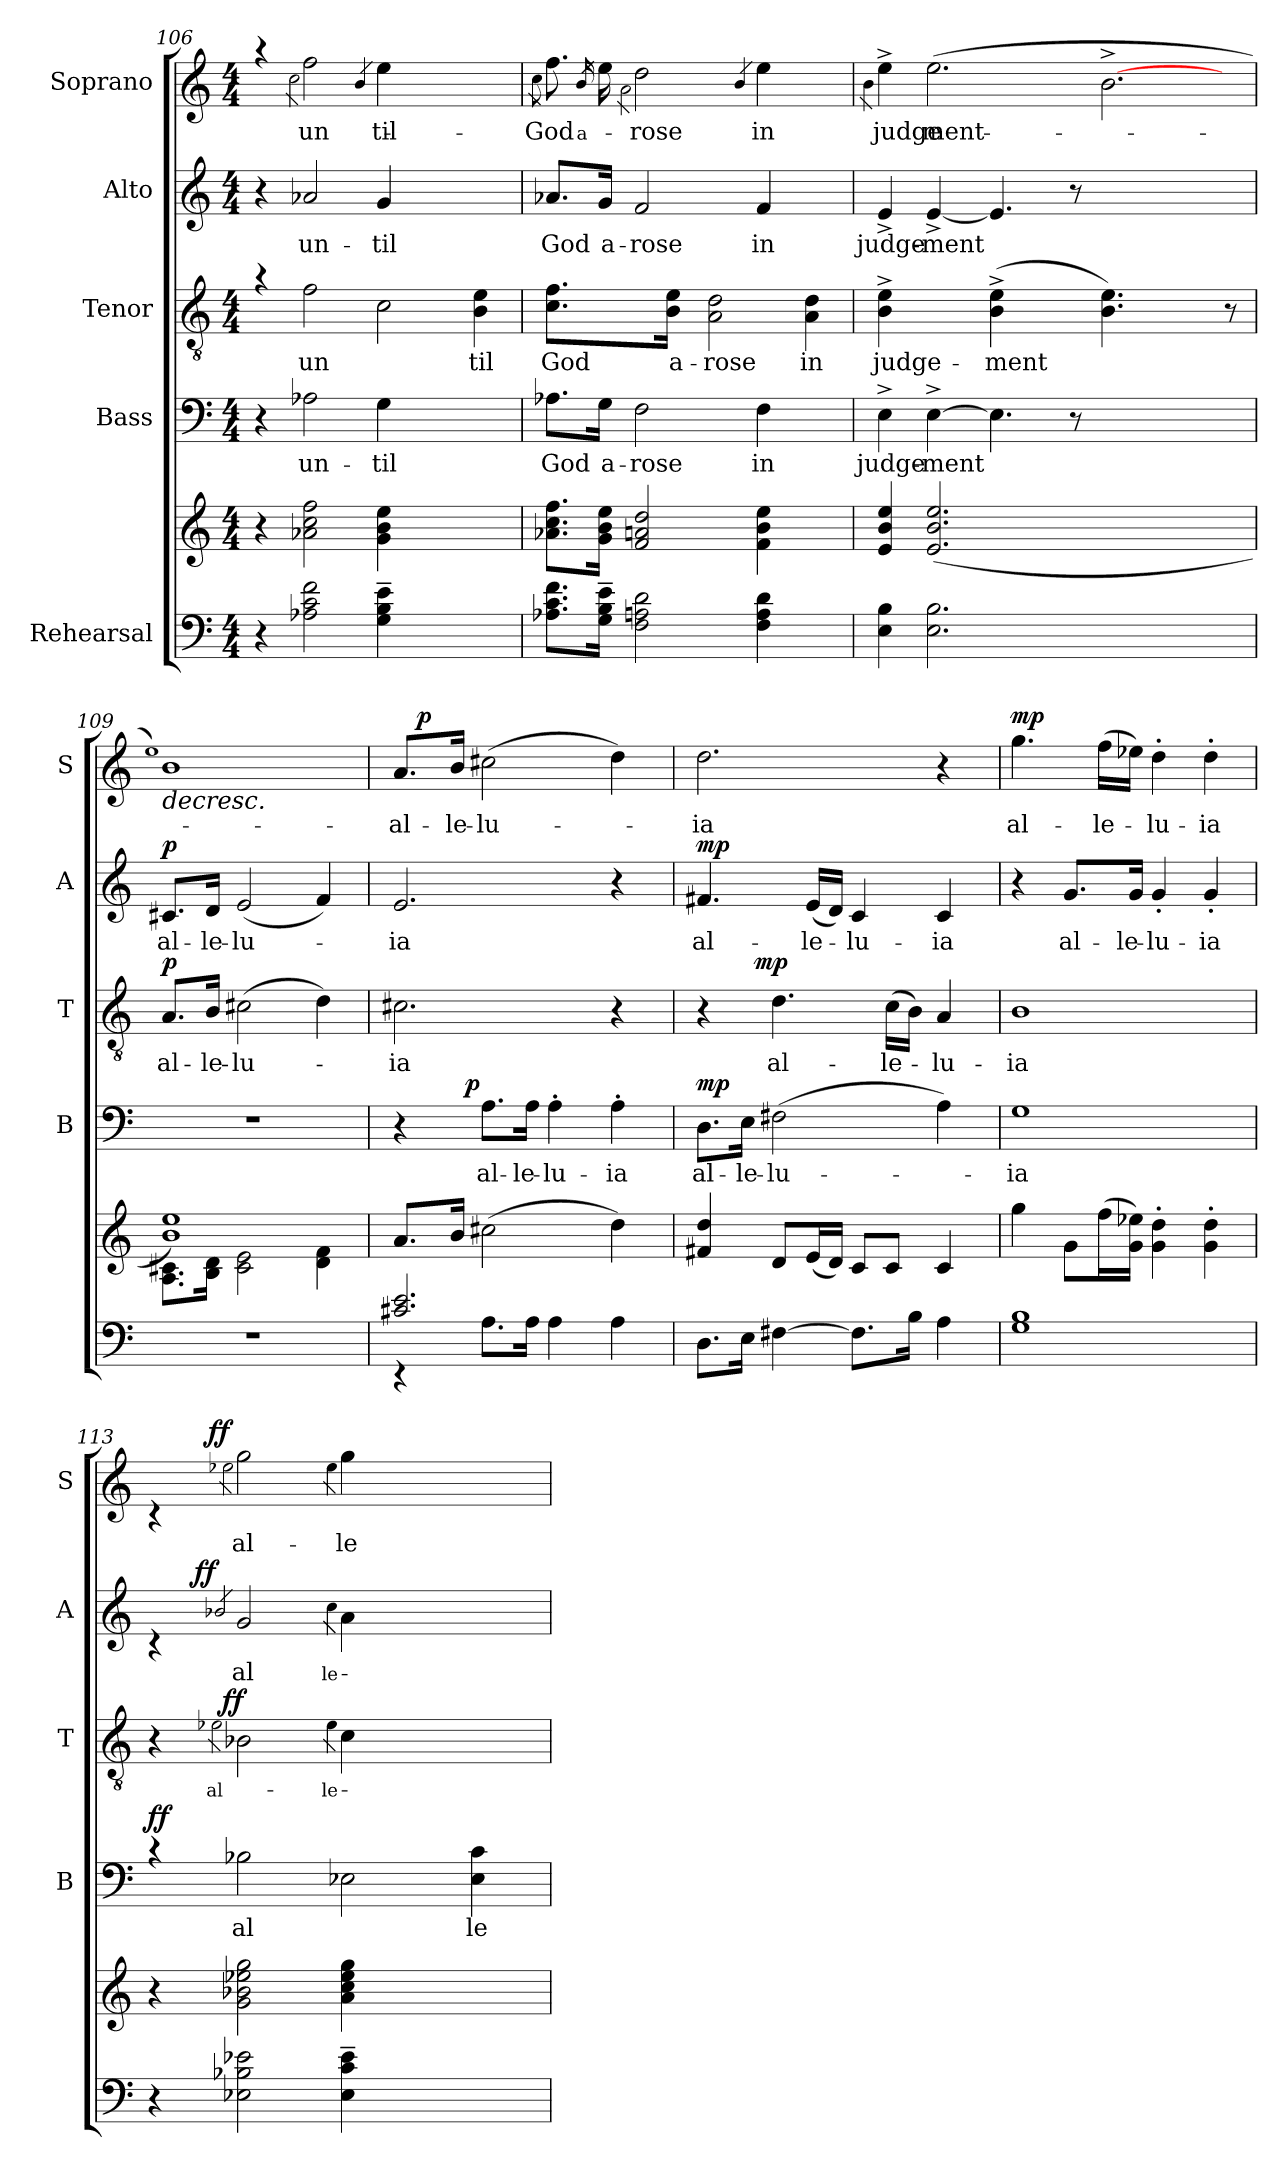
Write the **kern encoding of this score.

**kern	**kern	**kern	**text	**dynam	**kern	**text	**dynam	**kern	**text	**dynam	**kern	**text	**dynam
*part5	*part5	*part4	*part4	*part4	*part3	*part3	*part3	*part2	*part2	*part2	*part1	*part1	*part1
*staff6	*staff5	*staff4	*staff4	*staff4	*staff3	*staff3	*staff3	*staff2	*staff2	*staff2	*staff1	*staff1	*staff1
*I"Rehearsal	*	*I"Bass	*	*	*I"Tenor	*	*	*I"Alto	*	*	*I"Soprano	*	*
*	*	*I'B	*	*	*I'T	*	*	*I'A	*	*	*I'S	*	*
*clefF4	*clefG2	*clefF4	*	*	*clefGv2	*	*	*clefG2	*	*	*clefG2	*	*
*k[]	*k[]	*k[]	*	*	*k[]	*	*	*k[]	*	*	*k[]	*	*
*C:	*C:	*C:	*	*	*C:	*	*	*C:	*	*	*C:	*	*
*M4/4	*M4/4	*M4/4	*	*	*M4/4	*	*	*M4/4	*	*	*M4/4	*	*
=106	=106	=106	=106	=106	=106	=106	=106	=106	=106	=106	=106	=106	=106
*	*	*	*	*	*^	*	*	*	*	*	*^	*	*
4r	4r	4r	.	.	4ra	4ryy	.	.	4r	.	.	4raa	4ryy	.	.
.	.	.	.	.	.	.	.	.	.	.	.	.	2qcc\	.	.
!	!	!	!LO:LY:b	!	!	!	!LO:LY:b	!	!	!LO:LY:b	!	!	!	!LO:LY:b	!
2A-X\ 2c\ 2f\	2a-X\ 2cc\ 2ff\	2A-X\	un-	.	2ryy	2f\	un-	.	2a-X/	un-	.	2ff\	2ryy	un-	.
.	.	.	.	.	.	.	.	.	.	.	.	4qb/	.	.	.
!	!	!	!LO:LY:b	!	!	!	!	!	!	!LO:LY:b	!	!	!	!LO:LY:b	!
4G\~> 4B\~> 4e\~>	4g\ 4b\ 4ee\	4G\	-til	.	2c\	2.ryy	.	.	4g/	-til	.	2ryy	4ee\	-til	.
2ryy	2ryy	2ryy	.	.	.	.	.	.	2ryy	.	.	.	2ryy	.	.
!	!	!	!	!	!	!	!LO:LY:b	!	!	!	!	!	!	!	!
.	.	.	.	.	4B\ 4e\	.	til	.	.	.	.	4ryy	.	.	.
*	*	*	*	*	*v	*v	*	*	*	*	*	*	*	*	*
=107	=107	=107	=107	=107	=107	=107	=107	=107	=107	=107	=107	=107	=107	=107
.	.	.	.	.	.	.	.	.	.	.	.	8qcc\	.	.
!	!	!	!LO:LY:b	!	!	!LO:LY:b	!	!	!LO:LY:b	!	!	!	!LO:LY:b	!
8.A-X\ 8.c\ 8.f\L	8.a-X\ 8.cc\ 8.ff\L	8.A-X\L	God	.	8.c\ 8.f\L	-God	.	8.a-X/L	God	.	8.ff\	8.ryy	God	.
!	!	!	!	!	!	!	!	!	!	!	!	!	!LO:LY:b	!
.	.	.	.	.	.	.	.	.	.	.	16qb/	.	a-	.
!	!	!	!LO:LY:b	!	!	!	!	!	!LO:LY:b	!	!	!	!	!
16G\~> 16B\~> 16e\~>Jk	16g\ 16b\ 16ee\Jk	16G\Jk	a-	.	8.ryy	.	.	16g/Jk	a-	.	16ryy	16ee\	.	.
.	.	.	.	.	.	.	.	.	.	.	.	2qa\	.	.
!	!	!	!LO:LY:b	!	!	!	!	!	!LO:LY:b	!	!	!	!LO:LY:b	!
2F\ 2An\ 2d\	2f/ 2an/ 2dd/	2F\	-rose	.	.	.	.	2f/	-rose	.	2dd\	2ryy	-rose	.
!	!	!	!	!	!	!LO:LY:b	!	!	!	!	!	!	!	!
.	.	.	.	.	16B\ 16e\Jk	a-	.	.	.	.	.	.	.	.
.	.	.	.	.	16ryy	.	.	.	.	.	.	.	.	.
!	!	!	!	!	!	!LO:LY:b	!	!	!	!	!	!	!	!
.	.	.	.	.	2A\ 2d\	-rose	.	.	.	.	.	.	.	.
.	.	.	.	.	.	.	.	.	.	.	4qb/	.	.	.
!	!	!	!LO:LY:b	!	!	!	!	!	!LO:LY:b	!	!	!	!LO:LY:b	!
4F\ 4A\ 4d\	4f\ 4b\ 4ee\	4F\	in	.	.	.	.	4f/	in	.	4ryy	4ee\	in	.
!	!	!	!	!	!	!LO:LY:b	!	!	!	!	!	!	!	!
4ryy	4ryy	4ryy	.	.	4A\ 4d\	in	.	4ryy	.	.	4ryy	4ryy	.	.
=108	=108	=108	=108	=108	=108	=108	=108	=108	=108	=108	=108	=108	=108	=108
.	.	.	.	.	.	.	.	.	.	.	.	4qb\	.	.
!	!	!	!LO:LY:b	!	!	!LO:LY:b	!	!	!LO:LY:b	!	!	!	!LO:LY:b	!
4E\ 4B\	4e/ 4b/ 4ee/	4E^>\	judge-	.	4B\^> 4e\^>	judge-	.	4e^</	judge-	.	4ee^<\	4ryy	judge-	.
!	!	!	!LO:LY:b	!	!	!	!	!	!LO:LY:b	!	!	!	!LO:LY:b	!
2.E\ 2.B\	(2.e/ 2.b/ 2.ee/	[>4E^>\	-ment	.	4ryy	.	.	[<4e^</	-ment	.	8ryy	(>2.ee\	-ment	.
.	.	.	.	.	.	.	.	.	.	.	1.ryy	.	.	.
!	!	!	!	!	!	!LO:LY:b	!	!	!	!	!	!	!	!
.	.	4.E\]	.	.	(>4B\^> 4e\^>	-ment	.	4.e/]	.	.	.	.	.	.
.	.	.	.	.	4ryy	.	.	.	.	.	.	.	.	.
.	.	8r	.	.	.	.	.	8r	.	.	.	.	.	.
2..ryy	2..ryy	2..ryy	.	.	4.B\ 4.e\)	.	.	2..ryy	.	.	.	[>2.b^<\	.	.
.	.	.	.	.	4.ryy	.	.	.	.	.	.	.	.	.
.	.	.	.	.	8r	.	.	.	.	.	.	8ryy	.	.
*	*	*	*	*	*	*	*	*	*	*	*v	*v	*	*
!!LO:PB:g=z
=109	=109	=109	=109	=109	=109	=109	=109	=109	=109	=109	=109	=109	=109
.	.	.	.	.	.	.	.	.	.	.	1qee)	.	.
*	*^	*	*	*	*	*	*	*	*	*	*	*	*
!	!	!	!	!	!	!	!LO:LY:b	!LO:DY:a	!	!LO:LY:b	!LO:DY:a	!	!	!LO:HP:b
1r	1b 1ee)	8.A\ 8.c#X\L	1r	.	.	8.A/L	al-	p	8.c#X/L	al-	p	1b	.	>
!	!	!	!	!	!	!	!LO:LY:b	!	!	!LO:LY:b	!	!	!	!
.	.	16B\ 16d\Jk	.	.	.	16B/Jk	-le-	.	16d/Jk	-le-	.	.	.	.
!	!	!	!	!	!	!	!LO:LY:b:rj	!	!	!LO:LY:b	!	!	!	!
.	.	2c#\ 2e\	.	.	.	(>2c#X\	-lu-	.	(<2e/	-lu-	.	.	.	.
.	.	4d\ 4f\	.	.	.	4d\)	.	.	4f/)	.	.	.	.	.
=110	=110	=110	=110	=110	=110	=110	=110	=110	=110	=110	=110	=110	=110	=110
*^	*	*	*	*	*	*	*	*	*	*	*	*	*	*
!	!	!	!	!	!	!	!	!LO:LY:b	!	!	!LO:LY:b	!	!	!LO:LY:b	!
*	*	*v	*v	*^	*	*	*	*	*	*	*	*	*^	*	*
2.c#X/ 2.e/	4rEE	8.a/L	4r	8..ryy	.	.	2.c#X\	-ia	.	2.e/	-ia	.	8.a/L	16ryy	al-	.
!	!	!	!	!	!	!	!	!	!	!	!	!	!	!	!	!LO:DY:a
.	.	.	.	.	.	.	.	.	.	.	.	.	.	2...ryy	.	p
!	!	!	!	!	!	!	!	!	!	!	!	!	!	!	!LO:LY:b	!
.	.	16b/Jk	.	.	.	.	.	.	.	.	.	.	16b/Jk	.	-le-	]
!	!	!	!	!	!	!LO:DY:a	!	!	!	!	!	!	!	!	!	!
.	.	.	.	2ryy	.	p	.	.	.	.	.	.	.	.	.	.
!	!	!	!	!	!LO:LY:b	!	!	!	!	!	!	!	!	!	!LO:LY:b:rj	!
.	8.A\L	(>2cc#X\	8.A\L	.	al-	.	.	.	.	.	.	.	(>2cc#X\	.	-lu-	.
!	!	!	!	!	!LO:LY:b	!	!	!	!	!	!	!	!	!	!	!
.	16A\Jk	.	16A\Jk	.	-le-	.	.	.	.	.	.	.	.	.	.	.
!	!	!	!	!	!LO:LY:b:rj	!	!	!	!	!	!	!	!	!	!	!
.	4A\	.	4A'>\	.	-lu-	.	.	.	.	.	.	.	.	.	.	.
.	.	.	.	4ryy	.	.	.	.	.	.	.	.	.	.	.	.
!	!	!	!	!	!LO:LY:b	!	!	!	!	!	!	!	!	!	!	!
4ryy	4A\	4dd\)	4A'>\	.	-ia	.	4r	.	.	4r	.	.	4dd\)	.	.	.
.	.	.	.	32ryy	.	.	.	.	.	.	.	.	.	.	.	.
=111	=111	=111	=111	=111	=111	=111	=111	=111	=111	=111	=111	=111	=111	=111	=111	=111
!	!	!	!	!	!LO:LY:b	!LO:DY:a	!	!	!	!	!LO:LY:b	!LO:DY:a	!	!	!LO:LY:b	!
*v	*v	*	*v	*v	*	*	*^	*	*	*	*	*	*v	*v	*	*
8.D\L	4f#X/ 4dd/	8.D\L	al-	mp	4r	8..ryy	.	.	4.f#X/	al-	mp	2.dd\	-ia	.
!	!	!	!LO:LY:b	!	!	!	!	!	!	!	!	!	!	!
16E\Jk	.	16E\Jk	-le-	.	.	.	.	.	.	.	.	.	.	.
!	!	!	!	!	!	!	!	!LO:DY:a	!	!	!	!	!	!
.	.	.	.	.	.	2ryy	.	mp	.	.	.	.	.	.
!	!	!	!LO:LY:b:rj	!	!	!	!LO:LY:b	!	!	!	!	!	!	!
[>4F#X\	8d/L	(>2F#X\	-lu-	.	4.d\	.	al-	.	.	.	.	.	.	.
!	!	!	!	!	!	!	!	!	!	!LO:LY:b	!	!	!	!
.	(<16e/L	.	.	.	.	.	.	.	(<16e/LL	-le-	.	.	.	.
.	16d/JJ)	.	.	.	.	.	.	.	16d/JJ)	.	.	.	.	.
!	!	!	!	!	!	!	!	!	!	!LO:LY:b	!	!	!	!
8.F#\L]	8c/L	.	.	.	.	.	.	.	4c/	-lu-	.	.	.	.
!	!	!	!	!	!	!	!LO:LY:b	!	!	!	!	!	!	!
.	8c/J	.	.	.	(>16c\LL	.	-le-	.	.	.	.	.	.	.
16B\Jk	.	.	.	.	16B\JJ)	.	.	.	.	.	.	.	.	.
.	.	.	.	.	.	4ryy	.	.	.	.	.	.	.	.
!	!	!	!	!	!	!	!LO:LY:b	!	!	!LO:LY:b	!	!	!	!
4A\	4c/	4A\)	.	.	4A/	.	-lu-	.	4c/	-ia	.	4r	.	.
.	.	.	.	.	.	32ryy	.	.	.	.	.	.	.	.
=112	=112	=112	=112	=112	=112	=112	=112	=112	=112	=112	=112	=112	=112	=112
!	!	!	!LO:LY:b	!	!	!	!LO:LY:b	!	!	!	!	!	!LO:LY:b	!LO:DY:a
*	*	*	*	*	*v	*v	*	*	*	*	*	*	*	*
1G 1B	4gg\	1G	-ia	.	1B	-ia	.	4r	.	.	4.gg\	al-	mp
!	!	!	!	!	!	!	!	!	!LO:LY:b	!	!	!	!
.	8g\L	.	.	.	.	.	.	8.g/L	al-	.	.	.	.
!	!	!	!	!	!	!	!	!	!	!	!	!LO:LY:b	!
.	(>16ff\L	.	.	.	.	.	.	.	.	.	(>16ff\LL	-le-	.
!	!	!	!	!	!	!	!	!	!LO:LY:b	!	!	!	!
.	16g\ 16ee-X\JJ)	.	.	.	.	.	.	16g/Jk	-le-	.	16ee-X\JJ)	.	.
!	!	!	!	!	!	!	!	!	!LO:LY:b:rj	!	!	!LO:LY:b	!
.	4g\'> 4dd\'>	.	.	.	.	.	.	4g'</	-lu-	.	4dd'>\	-lu-	.
!	!	!	!	!	!	!	!	!	!LO:LY:b	!	!	!LO:LY:b	!
.	4g\'> 4dd\'>	.	.	.	.	.	.	4g'</	-ia	.	4dd'>\	-ia	.
=113	=113	=113	=113	=113	=113	=113	=113	=113	=113	=113	=113	=113	=113
*	*	*^	*	*	*	*	*	*^	*	*	*^	*	*
*	*	*	*	*	*	*	*	*	*	*^	*	*	*	*^	*	*
!	!	!	!	!	!LO:DY:a	!	!	!	!	!	!	!	!	!	!	!	!	!
*	*	*	*	*	*	*^	*	*	*	*	*	*	*	*	*	*	*	*
4r	4r	4rc	4ryy	.	ff	4r	8..ryy	.	.	8ryy	4rc	4ryy	.	.	8.ryy	4rc	4ryy	.	.
.	.	.	.	.	.	.	.	.	.	32ryy	.	.	.	.	.	.	.	.	.
!	!	!	!	!	!	!	!	!	!	!	!	!	!	!LO:DY:a	!	!	!	!	!
.	.	.	.	.	.	.	.	.	.	2ryy	.	.	.	ff	.	.	.	.	.
!	!	!	!	!	!	!	!	!	!	!	!	!	!	!	!	!	!	!	!LO:DY:a
.	.	.	.	.	.	.	.	.	.	.	.	.	.	.	2ryy	.	.	.	ff
!	!	!	!	!	!	!	!	!	!LO:DY:a	!	!	!	!	!	!	!	!	!	!
.	.	.	.	.	.	.	1ryy	.	ff	.	.	.	.	.	.	.	.	.	.
!	!	!	!	!	!	!	!	!LO:LY:b	!	!	!	!	!	!	!	!	!	!	!
.	.	.	.	.	.	2qe-X\	.	al-	.	.	.	2qb-X/	.	.	.	.	2qee-X\	.	.
!	!	!	!	!LO:LY:b	!	!	!	!	!	!	!	!	!LO:LY:b	!	!	!	!	!LO:LY:b	!
2E-X\ 2B-X\ 2e-X\	2g\ 2b-X\ 2ee-X\ 2gg\	2ryy	2B-X\	-al-	.	2B-X\	.	.	.	.	2g/	2ryy	al-	.	.	2gg\	2ryy	al-	.
.	.	.	.	.	.	.	.	.	.	2ryy	.	.	.	.	.	.	.	.	.
.	.	.	.	.	.	.	.	.	.	.	.	.	.	.	2ryy	.	.	.	.
!	!	!	!	!	!	!	!	!LO:LY:b	!	!	!	!	!LO:LY:b	!	!	!	!	!	!
.	.	.	.	.	.	4qe-\	.	-le-	.	.	.	4qcc\	-le-	.	.	4qee-\	.	.	.
!	!	!	!	!	!	!	!	!	!	!	!	!	!	!	!	!	!	!LO:LY:b	!
4E-\~> 4c\~> 4e-\~>	4a\ 4cc\ 4ee-\ 4gg\	2E-X\	2.ryy	.	.	4c\	.	.	.	.	2ryy	4a\	.	.	.	2ryy	4gg\	-le-	.
2ryy	2ryy	.	.	.	.	2ryy	.	.	.	.	.	2ryy	.	.	.	.	2ryy	.	.
.	.	.	.	.	.	.	.	.	.	4ryy	.	.	.	.	.	.	.	.	.
.	.	.	.	.	.	.	.	.	.	.	.	.	.	.	4ryy	.	.	.	.
.	.	.	.	.	.	.	4ryy	.	.	.	.	.	.	.	.	.	.	.	.
!	!	!	!	!LO:LY:b	!	!	!	!	!	!	!	!	!	!	!	!	!	!	!
.	.	4E-\ 4c\	.	le-	.	.	.	.	.	.	4ryy	.	.	.	.	4ryy	.	.	.
.	.	.	.	.	.	.	.	.	.	16.ryy	.	.	.	.	.	.	.	.	.
.	.	.	.	.	.	.	.	.	.	.	.	.	.	.	16ryy	.	.	.	.
.	.	.	.	.	.	.	32ryy	.	.	.	.	.	.	.	.	.	.	.	.
*	*	*v	*v	*	*	*	*	*	*	*v	*v	*v	*	*	*v	*v	*v	*	*
*	*	*	*	*	*v	*v	*	*	*	*	*	*	*	*
=	=	=	=	=	=	=	=	=	=	=	=	=	=
*-	*-	*-	*-	*-	*-	*-	*-	*-	*-	*-	*-	*-	*-
